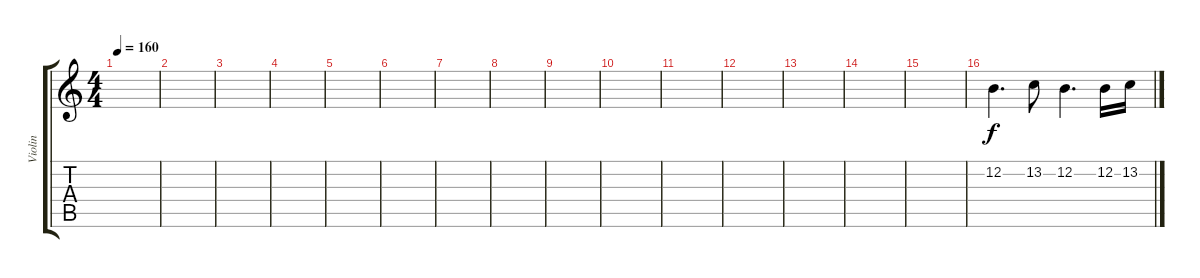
\track ("Violin" "Violin") {instrument violin}
\staff {score tabs}
\tuning (E4 B3 G3 D3 A2 E2) {hide}
\ts (4 4)
\tempo 160
\clef g2
\ks c
|
|
|
|
|
|
|
|
|
|
|
|
|
|
|
12.2.4{d volume 13} 13.2.8 12.2.4{d} 12.2.16 13.2.16
